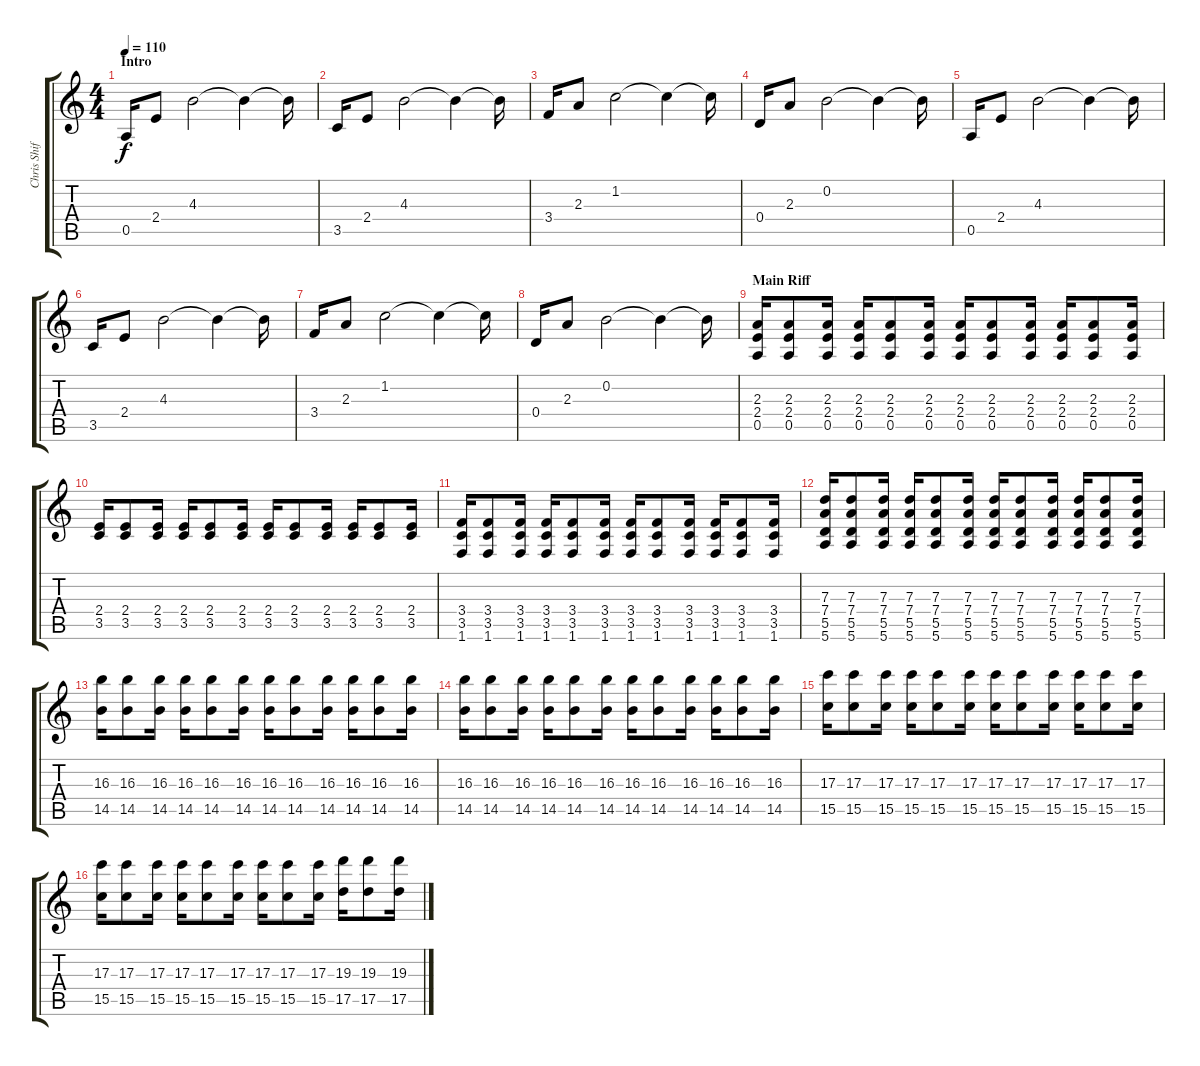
\track ("Chris Shifflet" "Chris Shif") {instrument overdrivenguitar}
\staff {score tabs}
\tuning (E4 B3 G3 D3 A2 E2) {hide}
\ts (4 4)
\section ("" "Intro")
\tempo 110
\clef g2
\ks c
0.5.16{dy f instrument overdrivenguitar} 2.4.8 4.3.2 4.3{t}.4 4.3{t}.16 |
3.5.16 2.4.8 4.3.2 4.3{t}.4 4.3{t}.16 |
3.4.16 2.3.8 1.2.2 1.2{t}.4 1.2{t}.16 |
0.4.16 2.3.8 0.2.2 0.2{t}.4 0.2{t}.16 |
0.5.16 2.4.8 4.3.2 4.3{t}.4 4.3{t}.16 |
3.5.16 2.4.8 4.3.2 4.3{t}.4 4.3{t}.16 |
3.4.16 2.3.8 1.2.2 1.2{t}.4 1.2{t}.16 |
0.4.16 2.3.8 0.2.2 0.2{t}.4 0.2{t}.16 |
\section ("" "Main Riff")
(2.3 2.4 0.5).16 (2.3 2.4 0.5).8 (2.3 2.4 0.5).16 (2.3 2.4 0.5).16 (2.3 2.4 0.5).8 (2.3 2.4 0.5).16 (2.3 2.4 0.5).16 (2.3 2.4 0.5).8 (2.3 2.4 0.5).16 (2.3 2.4 0.5).16 (2.3 2.4 0.5).8 (2.3 2.4 0.5).16 |
(2.4 3.5).16 (2.4 3.5).8 (2.4 3.5).16 (2.4 3.5).16 (2.4 3.5).8 (2.4 3.5).16 (2.4 3.5).16 (2.4 3.5).8 (2.4 3.5).16 (2.4 3.5).16 (2.4 3.5).8 (2.4 3.5).16 |
(3.4 3.5 1.6).16 (3.4 3.5 1.6).8 (3.4 3.5 1.6).16 (3.4 3.5 1.6).16 (3.4 3.5 1.6).8 (3.4 3.5 1.6).16 (3.4 3.5 1.6).16 (3.4 3.5 1.6).8 (3.4 3.5 1.6).16 (3.4 3.5 1.6).16 (3.4 3.5 1.6).8 (3.4 3.5 1.6).16 |
(7.3 7.4 5.5 5.6).16 (7.3 7.4 5.5 5.6).8 (7.3 7.4 5.5 5.6).16 (7.3 7.4 5.5 5.6).16 (7.3 7.4 5.5 5.6).8 (7.3 7.4 5.5 5.6).16 (7.3 7.4 5.5 5.6).16 (7.3 7.4 5.5 5.6).8 (7.3 7.4 5.5 5.6).16 (7.3 7.4 5.5 5.6).16 (7.3 7.4 5.5 5.6).8 (7.3 7.4 5.5 5.6).16 |
(16.3 14.5).16 (16.3 14.5).8 (16.3 14.5).16 (16.3 14.5).16 (16.3 14.5).8 (16.3 14.5).16 (16.3 14.5).16 (16.3 14.5).8 (16.3 14.5).16 (16.3 14.5).16 (16.3 14.5).8 (16.3 14.5).16 |
(16.3 14.5).16 (16.3 14.5).8 (16.3 14.5).16 (16.3 14.5).16 (16.3 14.5).8 (16.3 14.5).16 (16.3 14.5).16 (16.3 14.5).8 (16.3 14.5).16 (16.3 14.5).16 (16.3 14.5).8 (16.3 14.5).16 |
(17.3 15.5).16 (17.3 15.5).8 (17.3 15.5).16 (17.3 15.5).16 (17.3 15.5).8 (17.3 15.5).16 (17.3 15.5).16 (17.3 15.5).8 (17.3 15.5).16 (17.3 15.5).16 (17.3 15.5).8 (17.3 15.5).16 |
(17.3 15.5).16 (17.3 15.5).8 (17.3 15.5).16 (17.3 15.5).16 (17.3 15.5).8 (17.3 15.5).16 (17.3 15.5).16 (17.3 15.5).8 (17.3 15.5).16 (19.3 17.5).16 (19.3 17.5).8 (19.3 17.5).16
